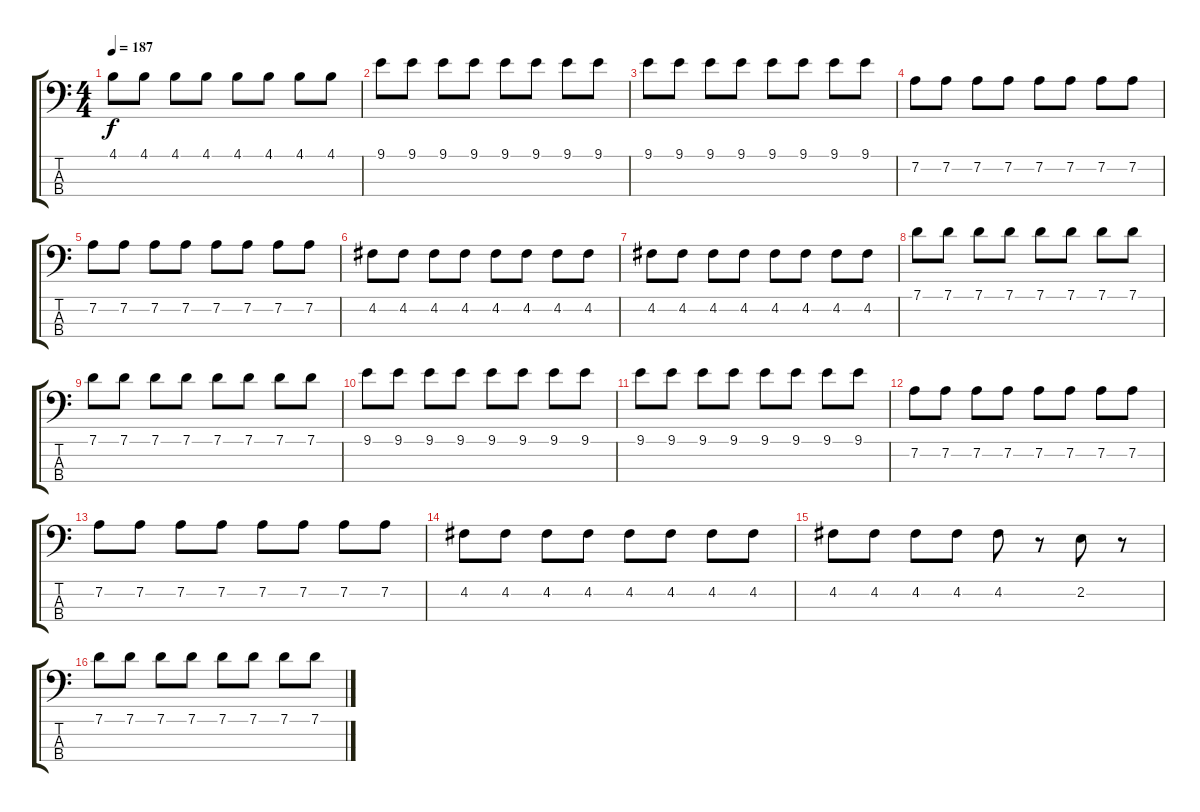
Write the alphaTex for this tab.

\track "" {instrument electricbassfinger}
\staff {score tabs}
\tuning (G2 D2 A1 E1) {hide}
\ts (4 4)
\tempo 187
\clef f4
\ks c
4.1.8{dy f} 4.1.8 4.1.8 4.1.8 4.1.8 4.1.8 4.1.8 4.1.8 |
9.1.8 9.1.8 9.1.8 9.1.8 9.1.8 9.1.8 9.1.8 9.1.8 |
9.1.8 9.1.8 9.1.8 9.1.8 9.1.8 9.1.8 9.1.8 9.1.8 |
7.2.8 7.2.8 7.2.8 7.2.8 7.2.8 7.2.8 7.2.8 7.2.8 |
7.2.8 7.2.8 7.2.8 7.2.8 7.2.8 7.2.8 7.2.8 7.2.8 |
4.2.8 4.2.8 4.2.8 4.2.8 4.2.8 4.2.8 4.2.8 4.2.8 |
4.2.8 4.2.8 4.2.8 4.2.8 4.2.8 4.2.8 4.2.8 4.2.8 |
7.1.8 7.1.8 7.1.8 7.1.8 7.1.8 7.1.8 7.1.8 7.1.8 |
7.1.8 7.1.8 7.1.8 7.1.8 7.1.8 7.1.8 7.1.8 7.1.8 |
9.1.8 9.1.8 9.1.8 9.1.8 9.1.8 9.1.8 9.1.8 9.1.8 |
9.1.8 9.1.8 9.1.8 9.1.8 9.1.8 9.1.8 9.1.8 9.1.8 |
7.2.8 7.2.8 7.2.8 7.2.8 7.2.8 7.2.8 7.2.8 7.2.8 |
7.2.8 7.2.8 7.2.8 7.2.8 7.2.8 7.2.8 7.2.8 7.2.8 |
4.2.8 4.2.8 4.2.8 4.2.8 4.2.8 4.2.8 4.2.8 4.2.8 |
4.2.8 4.2.8 4.2.8 4.2.8 4.2.8 r.8 2.2.8 r.8 |
7.1.8 7.1.8 7.1.8 7.1.8 7.1.8 7.1.8 7.1.8 7.1.8
